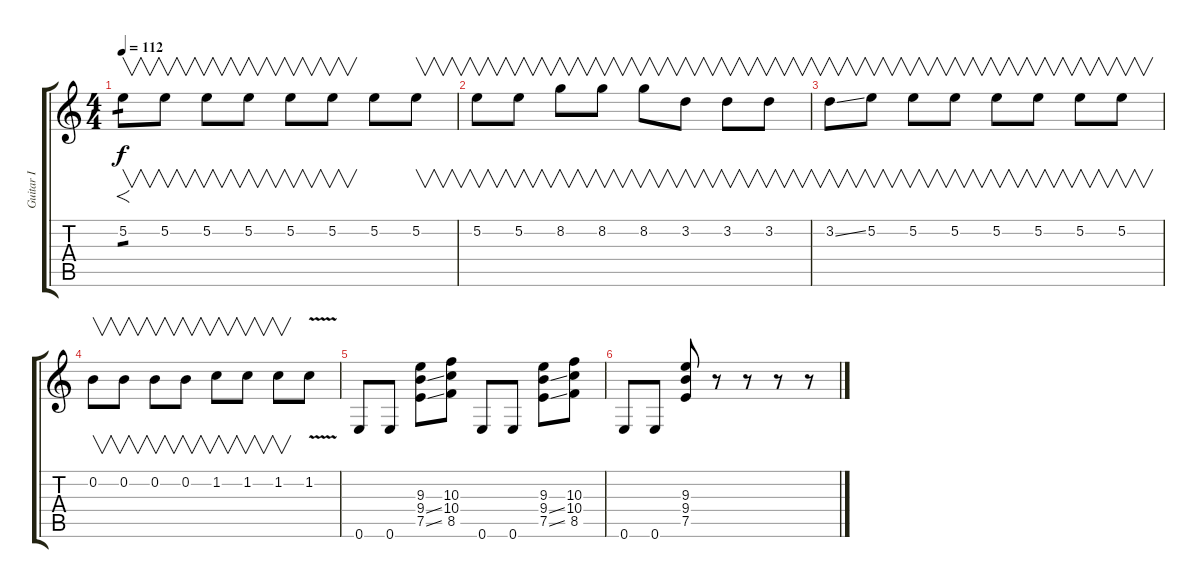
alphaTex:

\track ("Guitar I" "Guitar I") {instrument distortionguitar}
\staff {score tabs}
\tuning (E4 B3 G3 D3 A2 E2) {hide}
\ts (4 4)
\tempo 112
\clef g2
\ks c
5.2.8{f v tp 1 dy f} 5.2.8{v} 5.2.8{v} 5.2.8{v} 5.2.8{v} 5.2.8{v} 5.2.8 5.2.8{v} |
5.2.8{v} 5.2.8{v} 8.2.8{v} 8.2.8{v} 8.2.8{v} 3.2.8{v} 3.2.8{v} 3.2.8{v} |
3.2{ss}.8{v} 5.2.8{v} 5.2.8{v} 5.2.8{v} 5.2.8{v} 5.2.8{v} 5.2.8{v} 5.2.8{v} |
0.2.8{v} 0.2.8{v} 0.2.8{v} 0.2.8{v} 1.2.8{v} 1.2.8{v} 1.2.8{v} 1.2{v}.8 |
0.6.8 0.6.8 (9.3 9.4{ss} 7.5{ss}).8 (10.3 10.4 8.5).8 0.6.8 0.6.8 (9.3 9.4{ss} 7.5{ss}).8 (10.3 10.4 8.5).8 |
0.6.8 0.6.8 (9.3 9.4 7.5).8 r.8 r.8 r.8 r.8
